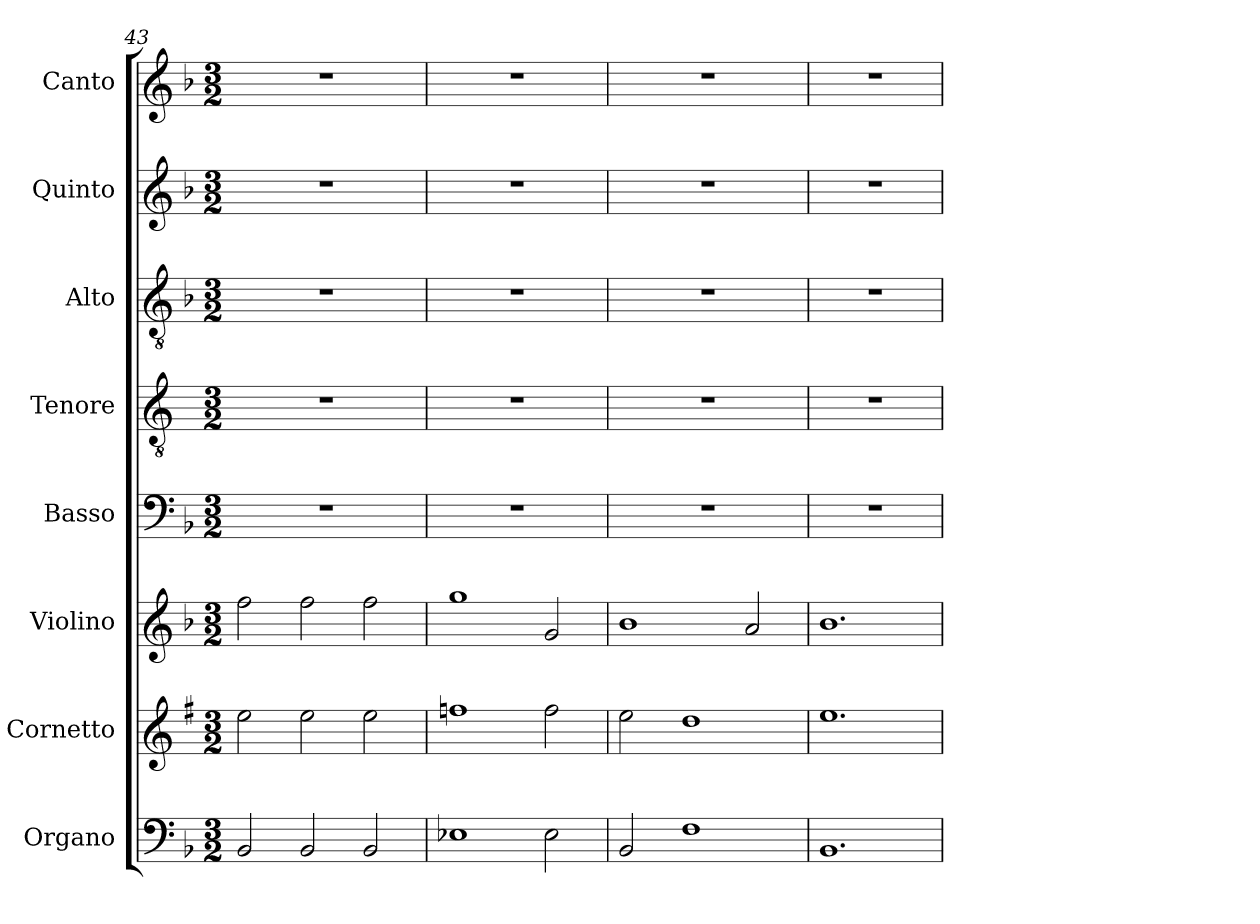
**kern	**kern	**kern	**kern	**kern	**kern	**kern	**kern
*part8	*part7	*part6	*part5	*part4	*part3	*part2	*part1
*staff8	*staff7	*staff6	*staff5	*staff4	*staff3	*staff2	*staff1
*I"Organo	*I"Cornetto	*I"Violino	*I"Basso	*I"Tenore	*I"Alto	*I"Quinto	*I"Canto
*I'Or	*I'Cto.	*I'Vln.	*I'B	*I'T	*I'A	*	*I'C
*clefF4	*clefG2	*clefG2	*clefF4	*clefGv2	*clefGv2	*clefG2	*clefG2
*	*ITrd1c2	*	*	*ITrd4c7	*	*	*
*k[b-]	*k[b-]	*k[b-]	*k[b-]	*k[b-]	*k[b-]	*k[b-]	*k[b-]
*F:	*F:	*F:	*F:	*F:	*F:	*F:	*F:
*M3/2	*M3/2	*M3/2	*M3/2	*M3/2	*M3/2	*M3/2	*M3/2
=43	=43	=43	=43	=43	=43	=43	=43
2BB-/	2dd\	2ff\	1.r	1.r	1.r	1.r	1.r
2BB-/	2dd\	2ff\	.	.	.	.	.
2BB-/	2dd\	2ff\	.	.	.	.	.
=44	=44	=44	=44	=44	=44	=44	=44
1E-X	1ee-X	1gg	1.r	1.r	1.r	1.r	1.r
2E-\	2ee-\	2g/	.	.	.	.	.
!!LO:LB:g=z
=45	=45	=45	=45	=45	=45	=45	=45
2BB-/	2dd\	1b-	1.r	1.r	1.r	1.r	1.r
1F	1cc	.	.	.	.	.	.
.	.	2a/	.	.	.	.	.
=46	=46	=46	=46	=46	=46	=46	=46
1.BB-	1.dd	1.b-	1.r	1.r	1.r	1.r	1.r
=	=	=	=	=	=	=	=
*-	*-	*-	*-	*-	*-	*-	*-
